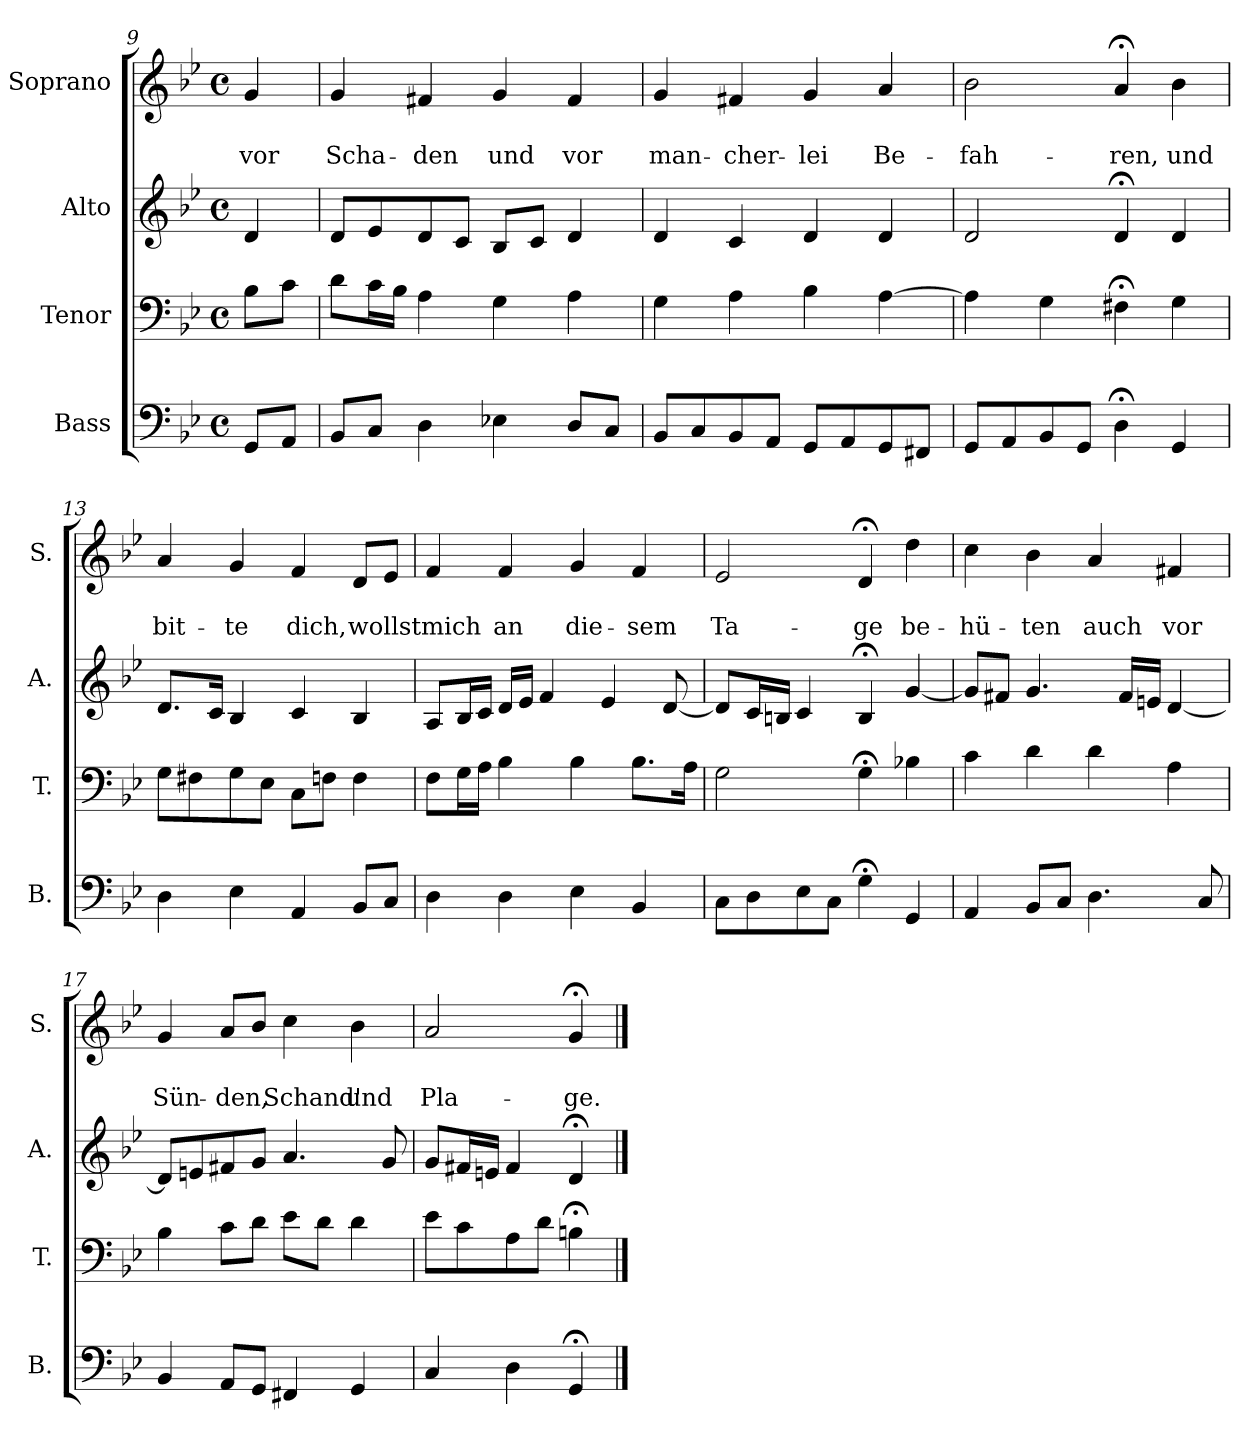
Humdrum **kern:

**kern	**kern	**kern	**kern	**text	**text
*part4	*part3	*part2	*part1	*part1	*part1
*staff4	*staff3	*staff2	*staff1	*staff1	*staff1
*I"Bass	*I"Tenor	*I"Alto	*I"Soprano	*	*
*I'B.	*I'T.	*I'A.	*I'S.	*	*
!!LO:PB:g=z
*clefF4	*clefF4	*clefG2	*clefG2	*	*
*k[b-e-]	*k[b-e-]	*k[b-e-]	*k[b-e-]	*	*
*B-:	*B-:	*B-:	*g:	*	*
*M4/4	*M4/4	*M4/4	*M4/4	*	*
*met(c)	*met(c)	*met(c)	*met(c)	*	*
=9a	=9a	=9a	=9a	=9a	=9a
8GG/L	8B-\L	4d/	4g/	.	vor
8AA/J	8c\J	.	.	.	.
=10	=10	=10	=10	=10	=10
8BB-/L	8d\L	8d/L	4g/	.	Scha-
8C/J	16c\L	8e-/	.	.	.
.	16B-\JJ	.	.	.	.
4D\	4A\	8d/	4f#X/	.	-den
.	.	8c/J	.	.	.
4E-X\	4G\	8B-/L	4g/	.	und
.	.	8c/J	.	.	.
8D/L	4A\	4d/	4f#/	.	vor
8C/J	.	.	.	.	.
=11	=11	=11	=11	=11	=11
8BB-/L	4G\	4d/	4g/	.	man-
8C/	.	.	.	.	.
8BB-/	4A\	4c/	4f#X/	.	-cher-
8AA/J	.	.	.	.	.
8GG/L	4B-\	4d/	4g/	.	-lei
8AA/	.	.	.	.	.
8GG/	[4A\	4d/	4a/	.	Be-
8FF#X/J	.	.	.	.	.
=12	=12	=12	=12	=12	=12
8GG/L	4A\]	2d/	2b-\	.	-fah-
8AA/	.	.	.	.	.
8BB-/	4G\	.	.	.	.
8GG/J	.	.	.	.	.
4D;<\	4F#X;<\	4d;</	4a;</	.	-ren,
4GG/	4G\	4d/	4b-\	.	und
=13	=13	=13	=13	=13	=13
4D\	8G\L	8.d/L	4a/	.	bit-
.	8F#X\	.	.	.	.
.	.	16c/Jk	.	.	.
4E-\	8G\	4B-/	4g/	.	-te
.	8E-\J	.	.	.	.
4AA/	8C\L	4c/	4f/	.	dich,
.	8Fn\J	.	.	.	.
8BB-/L	4F\	4B-/	8d/L	.	wollst
8C/J	.	.	8e-/J	.	.
=14	=14	=14	=14	=14	=14
4D\	8F\L	8A/L	4f/	.	mich
.	16G\L	16B-/L	.	.	.
.	16A\JJ	16c/JJ	.	.	.
4D\	4B-\	16d/LL	4f/	.	an
.	.	16e-/JJ	.	.	.
.	.	4f/	.	.	.
4E-\	4B-\	.	4g/	.	die-
.	.	4e-/	.	.	.
4BB-/	8.B-\L	.	4f/	.	-sem
.	.	[8d/	.	.	.
.	16A\Jk	.	.	.	.
!!LO:LB:g=z
=15	=15	=15	=15	=15	=15
8C\L	2G\	8d/L]	2e-/	.	Ta-
8D\	.	16c/L	.	.	.
.	.	16Bn/JJ	.	.	.
8E-\	.	4c/	.	.	.
8C\J	.	.	.	.	.
4G;<\	4G;<\	4B;</	4d;</	.	-ge
4GG/	4B-X\	[4g/	4dd\	.	be-
=16	=16	=16	=16	=16	=16
4AA/	4c\	8g/L]	4cc\	.	-hü-
.	.	8f#X/J	.	.	.
8BB-/L	4d\	4.g/	4b-\	.	-ten
8C/J	.	.	.	.	.
4.D\	4d\	.	4a/	.	auch
.	.	16f#/LL	.	.	.
.	.	16en/JJ	.	.	.
.	4A\	[4d/	4f#X/	.	vor
8C/	.	.	.	.	.
=17	=17	=17	=17	=17	=17
4BB-/	4B-\	8d/L]	4g/	.	Sün-
.	.	8en/	.	.	.
8AA/L	8c\L	8f#X/	8a/L	.	-den,
8GG/J	8d\J	8g/J	8b-/J	.	.
4FF#X/	8e-\L	4.a/	4cc\	.	Schand'
.	8d\J	.	.	.	.
4GG/	4d\	.	4b-\	.	und
.	.	8g/	.	.	.
=18	=18	=18	=18	=18	=18
4C/	8e-\L	8g/L	2a/	.	Pla-
.	8c\	16f#X/L	.	.	.
.	.	16en/JJ	.	.	.
4D\	8A\	4f#/	.	.	.
.	8d\J	.	.	.	.
4GG;</	4Bn;<\	4d;</	4g;</	.	-ge.
==	==	==	==	==	==
*-	*-	*-	*-	*-	*-
